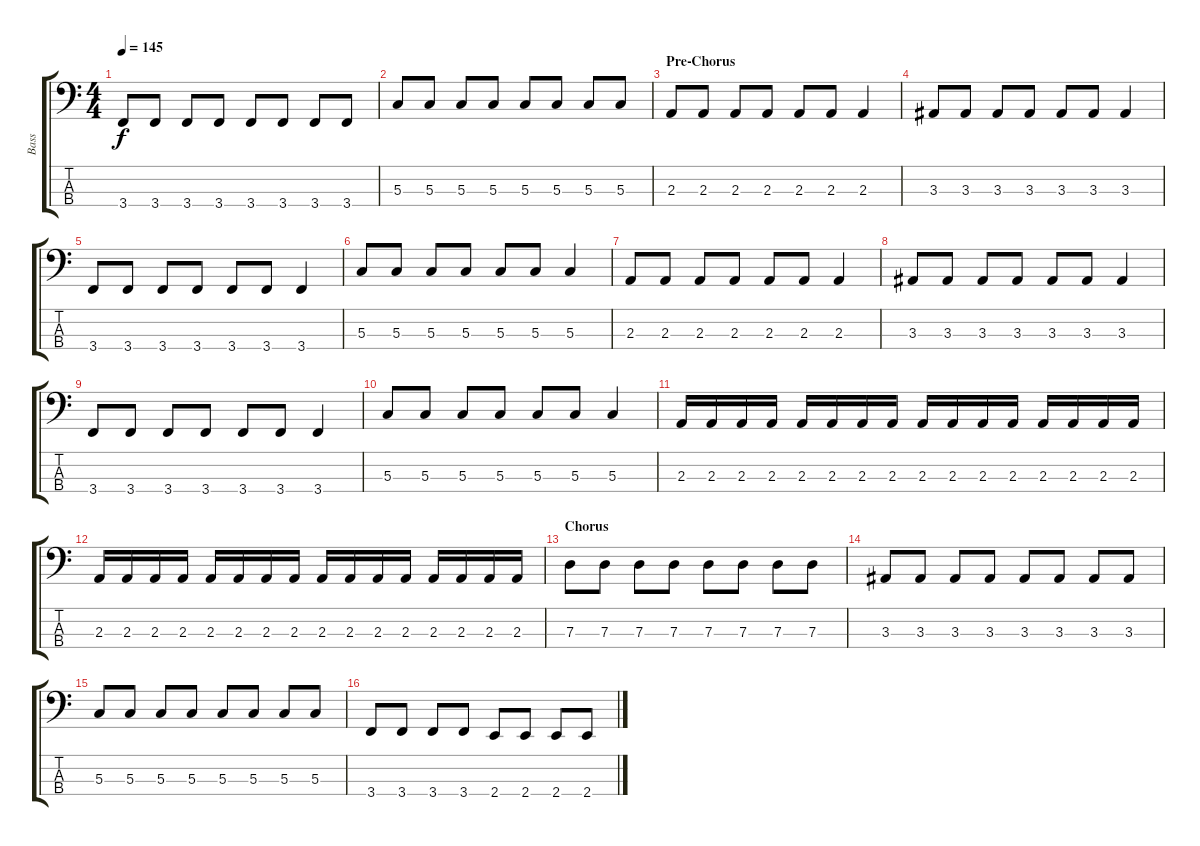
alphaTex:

\track ("Bass" "Bass") {instrument electricbasspick}
\staff {score tabs}
\tuning (F2 C2 G1 D1) {hide}
\ts (4 4)
\tempo 145
\clef f4
\ks c
3.4.8{dy f} 3.4.8 3.4.8 3.4.8 3.4.8 3.4.8 3.4.8 3.4.8 |
5.3.8 5.3.8 5.3.8 5.3.8 5.3.8 5.3.8 5.3.8 5.3.8 |
\section ("" "Pre-Chorus")
2.3.8 2.3.8 2.3.8 2.3.8 2.3.8 2.3.8 2.3.4 |
3.3.8 3.3.8 3.3.8 3.3.8 3.3.8 3.3.8 3.3.4 |
3.4.8 3.4.8 3.4.8 3.4.8 3.4.8 3.4.8 3.4.4 |
5.3.8 5.3.8 5.3.8 5.3.8 5.3.8 5.3.8 5.3.4 |
2.3.8 2.3.8 2.3.8 2.3.8 2.3.8 2.3.8 2.3.4 |
3.3.8 3.3.8 3.3.8 3.3.8 3.3.8 3.3.8 3.3.4 |
3.4.8 3.4.8 3.4.8 3.4.8 3.4.8 3.4.8 3.4.4 |
5.3.8 5.3.8 5.3.8 5.3.8 5.3.8 5.3.8 5.3.4 |
2.3.16 2.3.16 2.3.16 2.3.16 2.3.16 2.3.16 2.3.16 2.3.16 2.3.16 2.3.16 2.3.16 2.3.16 2.3.16 2.3.16 2.3.16 2.3.16 |
2.3.16 2.3.16 2.3.16 2.3.16 2.3.16 2.3.16 2.3.16 2.3.16 2.3.16 2.3.16 2.3.16 2.3.16 2.3.16 2.3.16 2.3.16 2.3.16 |
\section ("" "Chorus")
7.3.8 7.3.8 7.3.8 7.3.8 7.3.8 7.3.8 7.3.8 7.3.8 |
3.3.8 3.3.8 3.3.8 3.3.8 3.3.8 3.3.8 3.3.8 3.3.8 |
5.3.8 5.3.8 5.3.8 5.3.8 5.3.8 5.3.8 5.3.8 5.3.8 |
3.4.8 3.4.8 3.4.8 3.4.8 2.4.8 2.4.8 2.4.8 2.4.8
